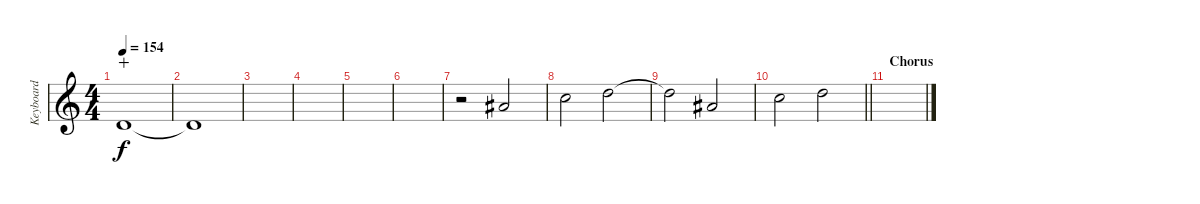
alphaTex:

\track ("Keyboard" "Keyboard") {instrument cello}
\staff {score}
\tuning (D4 A3 F3 C3 G2 C2) {hide}
\ts (4 4)
\tempo 154
\clef g2
\ks c
9.3{t}.1{dy f volume 0 wahc} |
9.3{t}.1 |
|
|
|
|
r.2 8.1.2{volume 6 instrument synthstrings1} |
10.1.2 12.1.2 |
12.1{t}.2 8.1.2 |
\barLineRight lightlight
10.1.2 12.1.2 |
\section ("" "Chorus")
